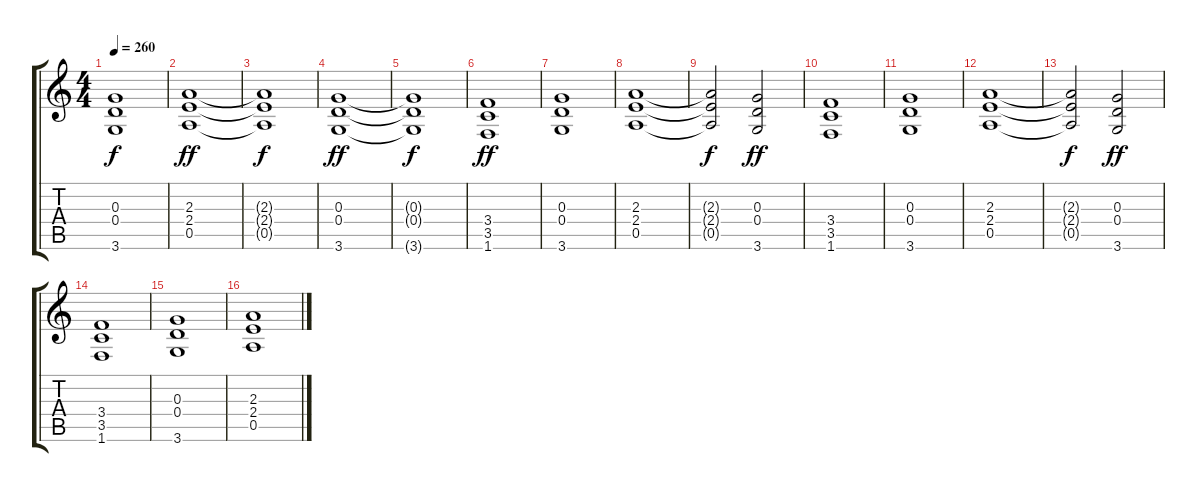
\track "" {instrument distortionguitar}
\staff {score tabs}
\tuning (E4 B3 G3 D3 A2 E2) {hide}
\ts (4 4)
\tempo 260
\clef g2
\ks c
(0.3{t} 0.4{t} 3.6{t}).1{dy f} |
(2.3 2.4 0.5).1{dy ff} |
(2.3{t} 2.4{t} 0.5{t}).1{dy f} |
(0.3 0.4 3.6).1{dy ff} |
(0.3{t} 0.4{t} 3.6{t}).1{dy f} |
(3.4 3.5 1.6).1{dy ff} |
(0.3 0.4 3.6).1 |
(2.3 2.4 0.5).1 |
(2.3{t} 2.4{t} 0.5{t}).2{dy f} (0.3 0.4 3.6).2{dy ff} |
(3.4 3.5 1.6).1 |
(0.3 0.4 3.6).1 |
(2.3 2.4 0.5).1 |
(2.3{t} 2.4{t} 0.5{t}).2{dy f} (0.3 0.4 3.6).2{dy ff} |
(3.4 3.5 1.6).1 |
(0.3 0.4 3.6).1 |
(2.3 2.4 0.5).1
